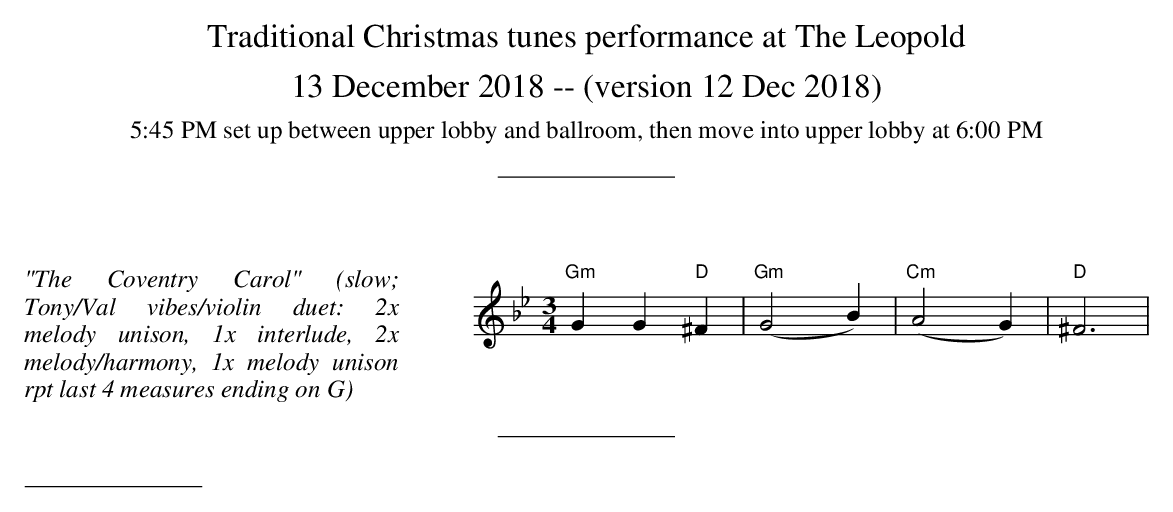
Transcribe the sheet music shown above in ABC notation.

X:1
M: 3/4
L: 1/4
K: G minor treble
%%begintext justify
%%"The Coventry Carol"
%%(slow; Tony/Val vibes/violin duet: 2x melody unison, 1x interlude, 2x melody/harmony, 1x melody unison rpt last 4 measures ending on G)
%%endtext
 "Gm" G G "D" ^F      | "Gm" (G2 B)     | "Cm" (A2 G) | "D" ^F3    |
